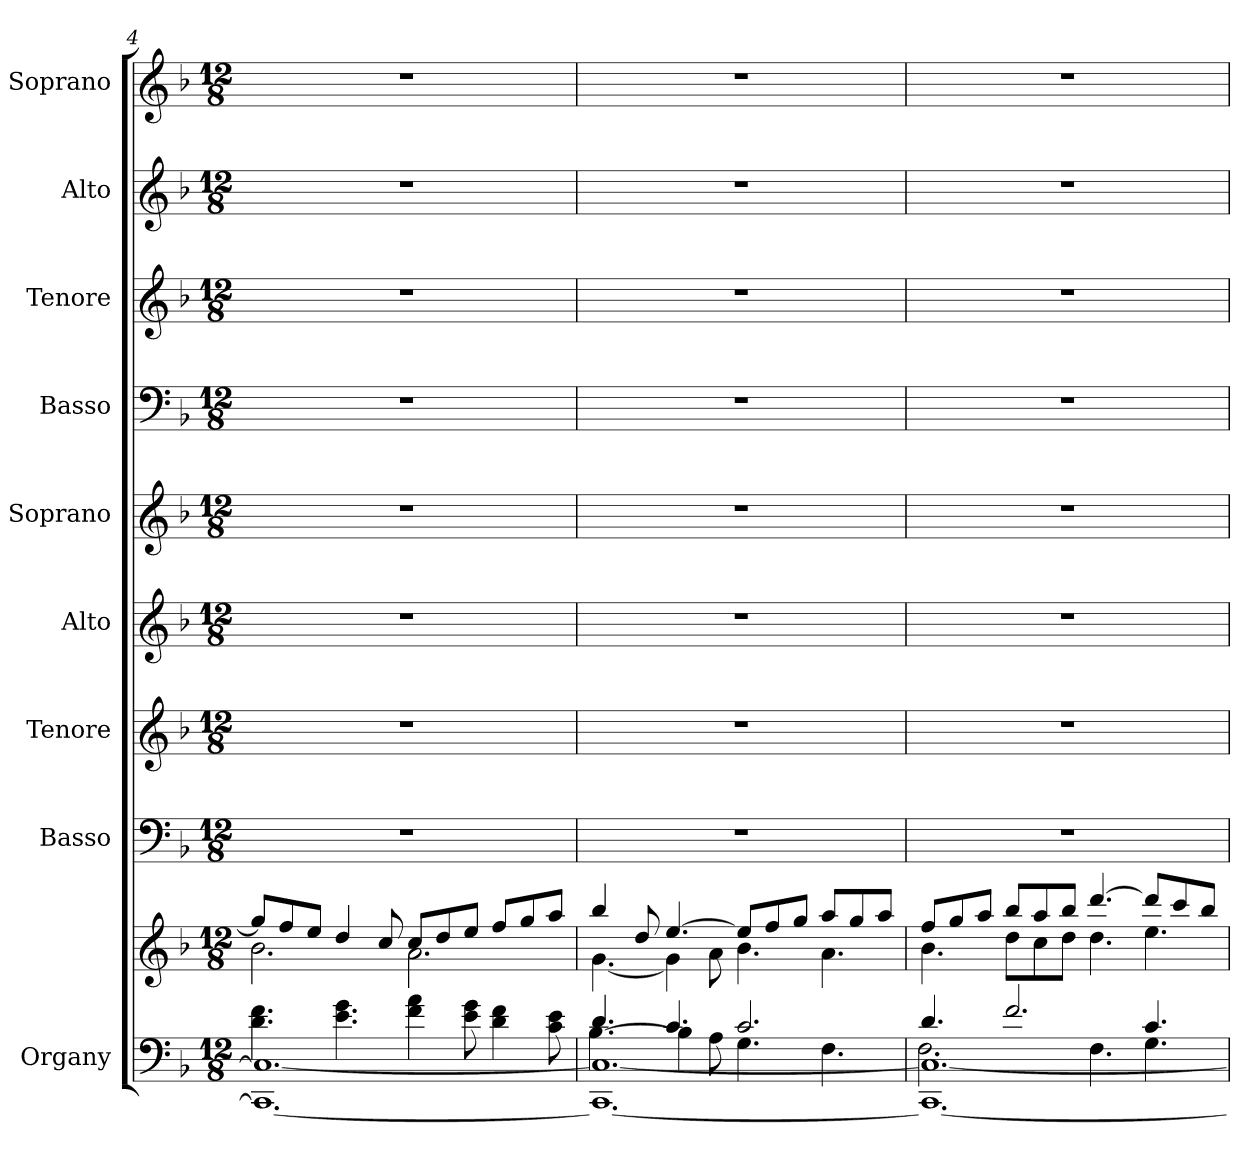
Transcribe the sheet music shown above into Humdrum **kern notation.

**kern	**kern	**kern	**kern	**kern	**kern	**kern	**kern	**kern	**kern
*part9	*part9	*part8	*part7	*part6	*part5	*part4	*part3	*part2	*part1
*staff10	*staff9	*staff8	*staff7	*staff6	*staff5	*staff4	*staff3	*staff2	*staff1
*I"Organy	*	*I"Basso	*I"Tenore	*I"Alto	*I"Soprano	*I"Basso	*I"Tenore	*I"Alto	*I"Soprano
*	*	*I'B	*I'T	*I'A	*I'S	*I'B	*I'T	*I'A	*I'S
*clefF4	*clefG2	*clefF4	*clefG2	*clefG2	*clefG2	*clefF4	*clefG2	*clefG2	*clefG2
*	*	*	*ITrd7c12	*	*	*	*ITrd7c12	*	*
*k[b-]	*k[b-]	*k[b-]	*k[b-]	*k[b-]	*k[b-]	*k[b-]	*k[b-]	*k[b-]	*k[b-]
*M12/8	*M12/8	*M12/8	*M12/8	*M12/8	*M12/8	*M12/8	*M12/8	*M12/8	*M12/8
=4	=4	=4	=4	=4	=4	=4	=4	=4	=4
*^	*^	*	*	*	*	*	*	*	*
4.d\ 4.f\	1.CC_\ 1.C_\	8gg/L]	2.b-\	1.r	1.r	1.r	1.r	1.r	1.r	1.r	1.r
.	.	8ff/	.	.	.	.	.	.	.	.	.
.	.	8ee/J	.	.	.	.	.	.	.	.	.
4.e\ 4.g\	.	4dd/	.	.	.	.	.	.	.	.	.
.	.	8cc/	.	.	.	.	.	.	.	.	.
4f\ 4a\	.	8cc/L	2.a\	.	.	.	.	.	.	.	.
.	.	8dd/	.	.	.	.	.	.	.	.	.
8e\ 8g\	.	8ee/J	.	.	.	.	.	.	.	.	.
4d\ 4f\	.	8ff/L	.	.	.	.	.	.	.	.	.
.	.	8gg/	.	.	.	.	.	.	.	.	.
8c\ 8e\	.	8aa/J	.	.	.	.	.	.	.	.	.
=5	=5	=5	=5	=5	=5	=5	=5	=5	=5	=5	=5
*	*^	*	*	*	*	*	*	*	*	*	*
4.d/	1.CC_\ 1.C_\	[4.B-\	4bb-/	[4.g\	1.r	1.r	1.r	1.r	1.r	1.r	1.r	1.r
.	.	.	8dd/	.	.	.	.	.	.	.	.	.
4.c/	.	4B-\]	[4.ee/	4g\]	.	.	.	.	.	.	.	.
.	.	8A\	.	8a\	.	.	.	.	.	.	.	.
2.c/	.	4.G\	8ee/L]	4.b-\	.	.	.	.	.	.	.	.
.	.	.	8ff/	.	.	.	.	.	.	.	.	.
.	.	.	8gg/J	.	.	.	.	.	.	.	.	.
.	.	4.F\	8aa/L	4.a\	.	.	.	.	.	.	.	.
.	.	.	8gg/	.	.	.	.	.	.	.	.	.
.	.	.	8aa/J	.	.	.	.	.	.	.	.	.
=6	=6	=6	=6	=6	=6	=6	=6	=6	=6	=6	=6	=6
4.d/	1.CC_\ 1.C_\	2.F\	8ff/L	4.b-\	1.r	1.r	1.r	1.r	1.r	1.r	1.r	1.r
.	.	.	8gg/	.	.	.	.	.	.	.	.	.
.	.	.	8aa/J	.	.	.	.	.	.	.	.	.
2.f/	.	.	8bb-/L	8dd\L	.	.	.	.	.	.	.	.
.	.	.	8aa/	8cc\	.	.	.	.	.	.	.	.
.	.	.	8bb-/J	8dd\J	.	.	.	.	.	.	.	.
.	.	4.F\	[4.ddd/	4.dd\	.	.	.	.	.	.	.	.
4.c/	.	4.G\	8ddd/L]	4.ee\	.	.	.	.	.	.	.	.
.	.	.	8ccc/	.	.	.	.	.	.	.	.	.
.	.	.	8bb-/J	.	.	.	.	.	.	.	.	.
*v	*v	*v	*	*	*	*	*	*	*	*	*	*
*	*v	*v	*	*	*	*	*	*	*	*
=	=	=	=	=	=	=	=	=	=
*-	*-	*-	*-	*-	*-	*-	*-	*-	*-
